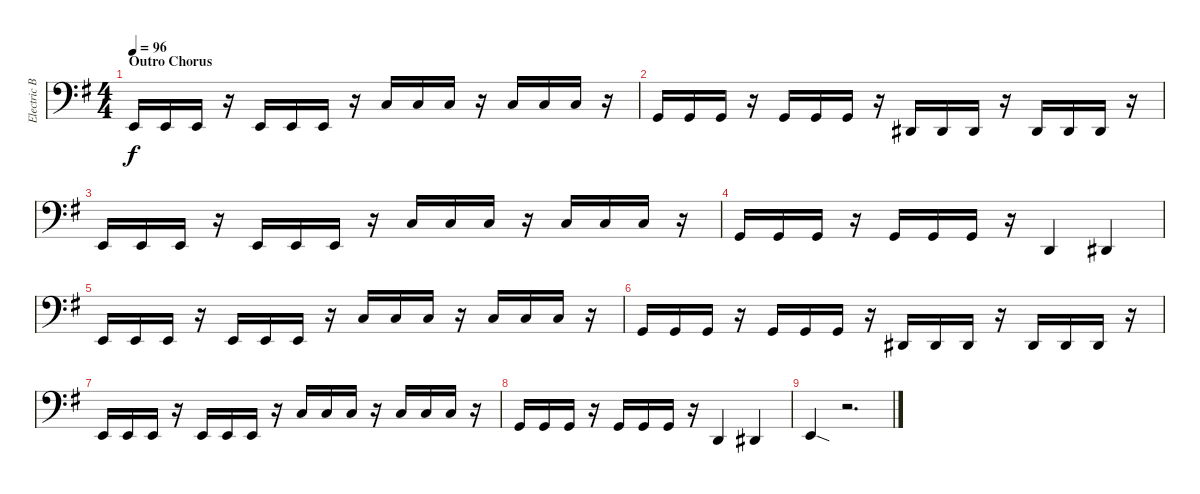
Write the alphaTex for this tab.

\track ("Electric Bass" "Electric B") {instrument electricbassfinger}
\staff {score}
\tuning (G2 D2 A1 D1) {hide}
\ts (4 4)
\section ("" "Outro Chorus")
\tempo 96
\clef f4
\ks eminor
2.4.16{dy f} 2.4.16 2.4.16 r.16 2.4.16 2.4.16 2.4.16 r.16 10.4.16 10.4.16 10.4.16 r.16 10.4.16 10.4.16 10.4.16 r.16 |
5.4.16 5.4.16 5.4.16 r.16 5.4.16 5.4.16 5.4.16 r.16 1.4.16 1.4.16 1.4.16 r.16 1.4.16 1.4.16 1.4.16 r.16 |
2.4.16 2.4.16 2.4.16 r.16 2.4.16 2.4.16 2.4.16 r.16 10.4.16 10.4.16 10.4.16 r.16 10.4.16 10.4.16 10.4.16 r.16 |
5.4.16 5.4.16 5.4.16 r.16 5.4.16 5.4.16 5.4.16 r.16 0.4.4 1.4.4 |
2.4.16 2.4.16 2.4.16 r.16 2.4.16 2.4.16 2.4.16 r.16 10.4.16 10.4.16 10.4.16 r.16 10.4.16 10.4.16 10.4.16 r.16 |
5.4.16 5.4.16 5.4.16 r.16 5.4.16 5.4.16 5.4.16 r.16 1.4.16 1.4.16 1.4.16 r.16 1.4.16 1.4.16 1.4.16 r.16 |
2.4.16 2.4.16 2.4.16 r.16 2.4.16 2.4.16 2.4.16 r.16 10.4.16 10.4.16 10.4.16 r.16 10.4.16 10.4.16 10.4.16 r.16 |
5.4.16 5.4.16 5.4.16 r.16 5.4.16 5.4.16 5.4.16 r.16 0.4.4 1.4.4 |
2.4{sod}.4 r.2{d}
